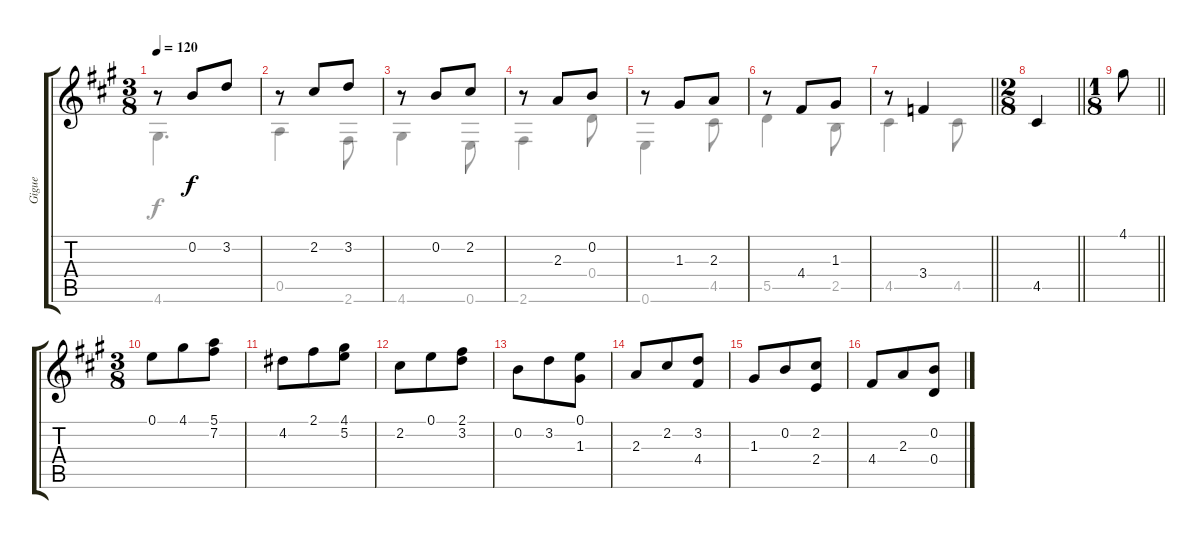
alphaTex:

\track ("Gigue" "Gigue") {instrument acousticguitarnylon}
\staff {score tabs}
\tuning (E4 B3 G3 D3 A2 E2) {hide}
\voice
\ts (3 8)
\tempo 120
\clef g2
\ks a
r.8{dy f} 0.2.8 3.2.8 |
r.8 2.2.8 3.2.8 |
r.8 0.2.8 2.2.8 |
r.8 2.3.8 0.2.8 |
r.8 1.3.8 2.3.8 |
r.8 4.4.8 1.3.8 |
\barLineRight lightlight
r.8 3.4.4 |
\ts (2 8)
\barLineRight lightlight
4.5.4 |
\ts (1 8)
\barLineRight lightlight
4.1.8 |
\ts (3 8)
0.1.8 4.1.8 (5.1 7.2).8 |
4.2.8 2.1.8 (4.1 5.2).8 |
2.2.8 0.1.8 (2.1 3.2).8 |
0.2.8 3.2.8 (0.1 1.3).8 |
2.3.8 2.2.8 (3.2 4.4).8 |
1.3.8 0.2.8 (2.2 2.4).8 |
4.4.8 2.3.8 (0.2 0.4).8
\voice
\clef g2
\ottava regular
\simile none
\ks a
4.6.4{d dy f} |
0.5.4 2.6.8 |
4.6.4 0.6.8 |
2.6.4 0.4.8 |
0.6.4 4.5.8 |
5.5.4 2.5.8 |
\barLineRight lightlight
4.5.4 4.5.8 |
\barLineRight lightlight
|
\barLineRight lightlight
|
|
|
|
|
|
|
